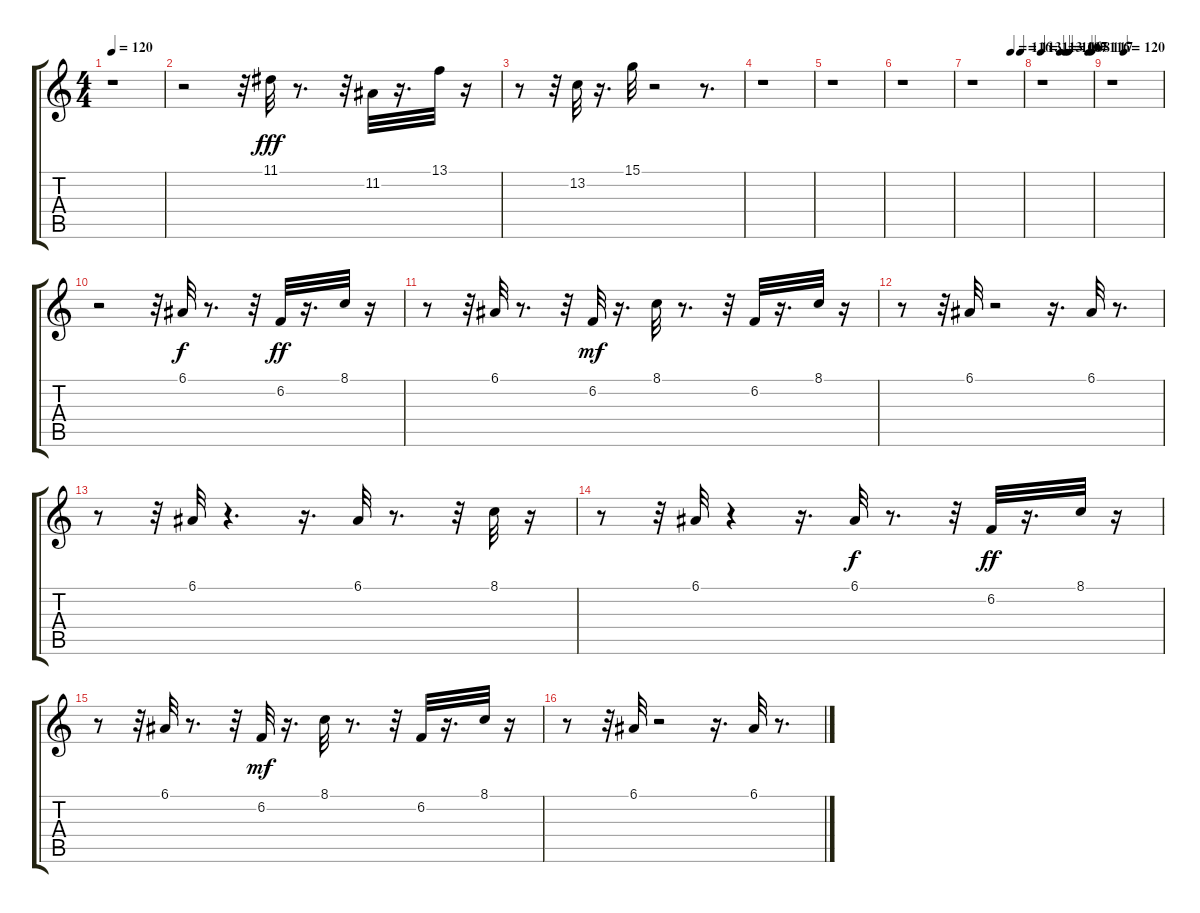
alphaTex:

\track "" {instrument fx1rain}
\staff {score tabs}
\tuning (E4 B3 G3 D3 A2 E2) {hide}
\ts (4 4)
\tempo 120
\clef g2
\ks c
r.1{dy fff} |
r.2 r.32 11.1.32 r.8{d} r.32 11.2.32 r.16{d} 13.1.32 r.16 |
r.8 r.32 13.2.32 r.16{d} 15.1.32 r.2 r.8{d} |
r.1 |
r.1 |
r.1 |
\tempo (116 0.7708333333333334)
\tempo (113 0.9583333333333334)
r.1 |
\tempo 113
\tempo (106 0.375)
\tempo (107 0.4895833333333333)
\tempo (108 0.5416666666666666)
\tempo (116 0.9291666666666667)
\tempo (117 0.9916666666666667)
r.1 |
\tempo (120 0.25)
r.1 |
r.2 r.32 6.1.32{dy f} r.8{d} r.32 6.2.32{dy ff} r.16{d} 8.1.32 r.16 |
r.8 r.32 6.1.32 r.8{d} r.32 6.2.32{dy mf} r.16{d} 8.1.32 r.8{d} r.32 6.2.32 r.16{d} 8.1.32 r.16 |
r.8 r.32 6.1.32 r.2 r.16{d} 6.1.32 r.8{d} |
r.8 r.32 6.1.32 r.4{d} r.16{d} 6.1.32 r.8{d} r.32 8.1.32 r.16 |
r.8 r.32 6.1.32 r.4 r.16{d} 6.1.32{dy f} r.8{d} r.32 6.2.32{dy ff} r.16{d} 8.1.32 r.16 |
r.8 r.32 6.1.32 r.8{d} r.32 6.2.32{dy mf} r.16{d} 8.1.32 r.8{d} r.32 6.2.32 r.16{d} 8.1.32 r.16 |
r.8 r.32 6.1.32 r.2 r.16{d} 6.1.32 r.8{d}
